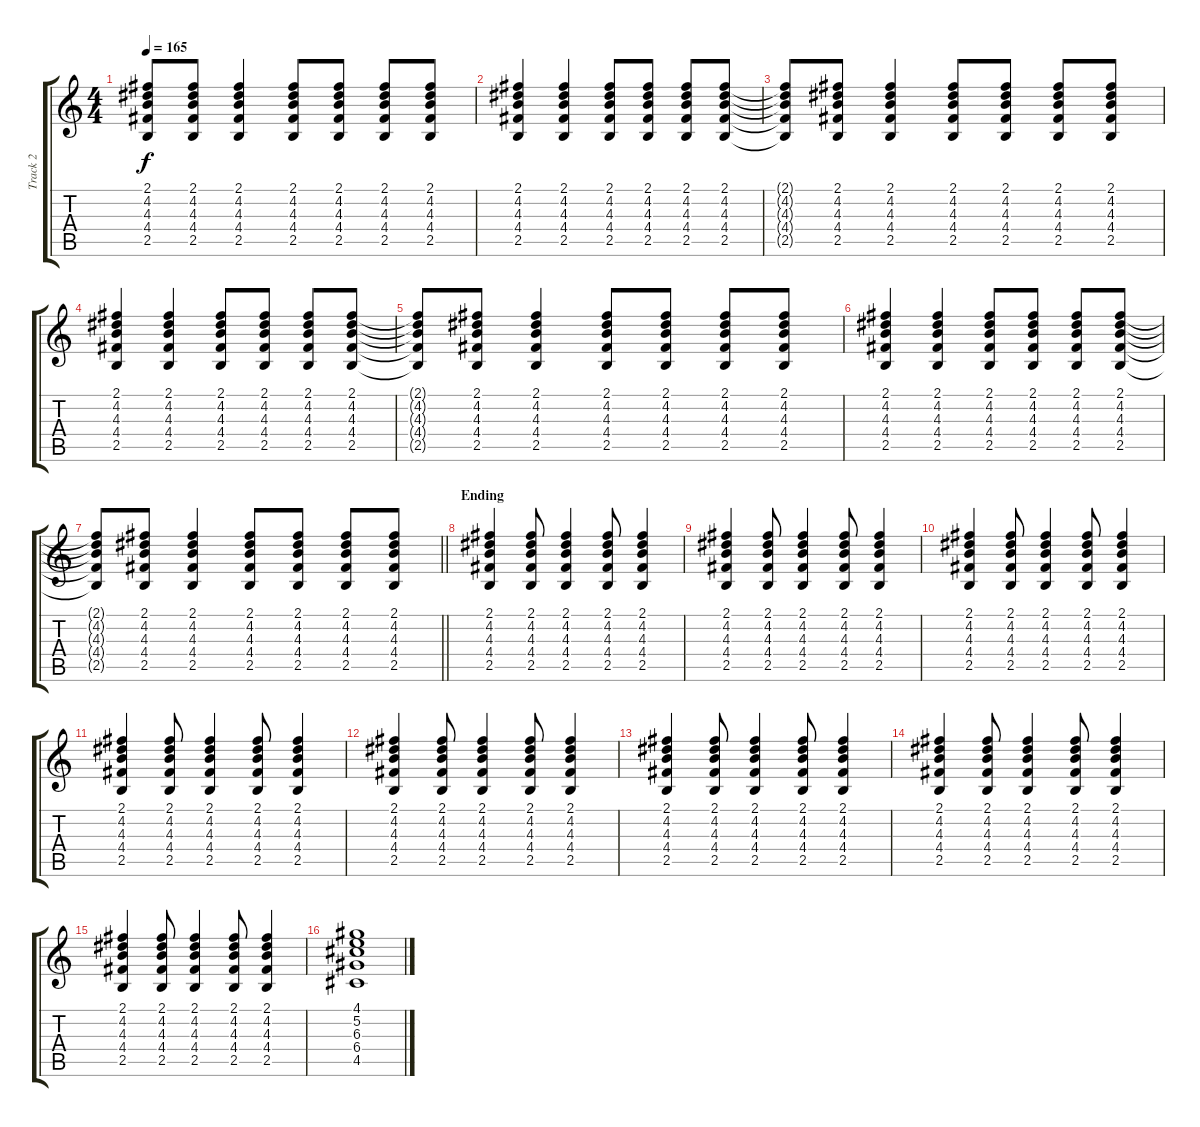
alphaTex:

\track ("Track 2" "Track 2") {instrument acousticguitarsteel}
\staff {score tabs}
\tuning (E4 B3 G3 D3 A2 E2) {hide}
\ts (4 4)
\tempo 165
\clef g2
\ks c
(2.1{t} 4.2{t} 4.3{t} 4.4{t} 2.5{t}).8{dy f} (2.1 4.2 4.3 4.4 2.5).8 (2.1 4.2 4.3 4.4 2.5).4 (2.1 4.2 4.3 4.4 2.5).8 (2.1 4.2 4.3 4.4 2.5).8 (2.1 4.2 4.3 4.4 2.5).8 (2.1 4.2 4.3 4.4 2.5).8 |
(2.1 4.2 4.3 4.4 2.5).4 (2.1 4.2 4.3 4.4 2.5).4 (2.1 4.2 4.3 4.4 2.5).8 (2.1 4.2 4.3 4.4 2.5).8 (2.1 4.2 4.3 4.4 2.5).8 (2.1 4.2 4.3 4.4 2.5).8 |
(2.1{t} 4.2{t} 4.3{t} 4.4{t} 2.5{t}).8 (2.1 4.2 4.3 4.4 2.5).8 (2.1 4.2 4.3 4.4 2.5).4 (2.1 4.2 4.3 4.4 2.5).8 (2.1 4.2 4.3 4.4 2.5).8 (2.1 4.2 4.3 4.4 2.5).8 (2.1 4.2 4.3 4.4 2.5).8 |
(2.1 4.2 4.3 4.4 2.5).4 (2.1 4.2 4.3 4.4 2.5).4 (2.1 4.2 4.3 4.4 2.5).8 (2.1 4.2 4.3 4.4 2.5).8 (2.1 4.2 4.3 4.4 2.5).8 (2.1 4.2 4.3 4.4 2.5).8 |
(2.1{t} 4.2{t} 4.3{t} 4.4{t} 2.5{t}).8 (2.1 4.2 4.3 4.4 2.5).8 (2.1 4.2 4.3 4.4 2.5).4 (2.1 4.2 4.3 4.4 2.5).8 (2.1 4.2 4.3 4.4 2.5).8 (2.1 4.2 4.3 4.4 2.5).8 (2.1 4.2 4.3 4.4 2.5).8 |
(2.1 4.2 4.3 4.4 2.5).4 (2.1 4.2 4.3 4.4 2.5).4 (2.1 4.2 4.3 4.4 2.5).8 (2.1 4.2 4.3 4.4 2.5).8 (2.1 4.2 4.3 4.4 2.5).8 (2.1 4.2 4.3 4.4 2.5).8 |
\barLineRight lightlight
(2.1{t} 4.2{t} 4.3{t} 4.4{t} 2.5{t}).8 (2.1 4.2 4.3 4.4 2.5).8 (2.1 4.2 4.3 4.4 2.5).4 (2.1 4.2 4.3 4.4 2.5).8 (2.1 4.2 4.3 4.4 2.5).8 (2.1 4.2 4.3 4.4 2.5).8 (2.1 4.2 4.3 4.4 2.5).8 |
\section ("" "Ending")
(2.1 4.2 4.3 4.4 2.5).4 (2.1 4.2 4.3 4.4 2.5).8 (2.1 4.2 4.3 4.4 2.5).4 (2.1 4.2 4.3 4.4 2.5).8 (2.1 4.2 4.3 4.4 2.5).4 |
(2.1 4.2 4.3 4.4 2.5).4 (2.1 4.2 4.3 4.4 2.5).8 (2.1 4.2 4.3 4.4 2.5).4 (2.1 4.2 4.3 4.4 2.5).8 (2.1 4.2 4.3 4.4 2.5).4 |
(2.1 4.2 4.3 4.4 2.5).4 (2.1 4.2 4.3 4.4 2.5).8 (2.1 4.2 4.3 4.4 2.5).4 (2.1 4.2 4.3 4.4 2.5).8 (2.1 4.2 4.3 4.4 2.5).4 |
(2.1 4.2 4.3 4.4 2.5).4 (2.1 4.2 4.3 4.4 2.5).8 (2.1 4.2 4.3 4.4 2.5).4 (2.1 4.2 4.3 4.4 2.5).8 (2.1 4.2 4.3 4.4 2.5).4 |
(2.1 4.2 4.3 4.4 2.5).4 (2.1 4.2 4.3 4.4 2.5).8 (2.1 4.2 4.3 4.4 2.5).4 (2.1 4.2 4.3 4.4 2.5).8 (2.1 4.2 4.3 4.4 2.5).4 |
(2.1 4.2 4.3 4.4 2.5).4 (2.1 4.2 4.3 4.4 2.5).8 (2.1 4.2 4.3 4.4 2.5).4 (2.1 4.2 4.3 4.4 2.5).8 (2.1 4.2 4.3 4.4 2.5).4 |
(2.1 4.2 4.3 4.4 2.5).4 (2.1 4.2 4.3 4.4 2.5).8 (2.1 4.2 4.3 4.4 2.5).4 (2.1 4.2 4.3 4.4 2.5).8 (2.1 4.2 4.3 4.4 2.5).4 |
(2.1 4.2 4.3 4.4 2.5).4 (2.1 4.2 4.3 4.4 2.5).8 (2.1 4.2 4.3 4.4 2.5).4 (2.1 4.2 4.3 4.4 2.5).8 (2.1 4.2 4.3 4.4 2.5).4 |
(4.1 5.2 6.3 6.4 4.5).1
